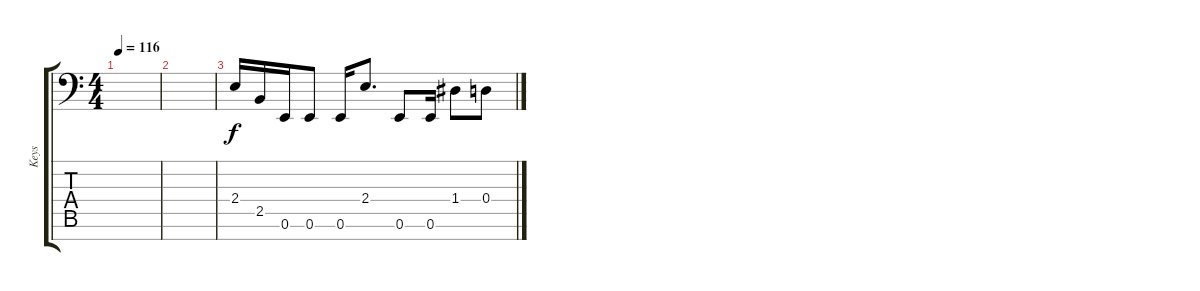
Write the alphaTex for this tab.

\track ("Keys" "Keys") {instrument lead2sawtooth}
\staff {score tabs}
\tuning (E4 B3 G3 D3 A2 E2 E1) {hide}
\ts (4 4)
\tempo 116
\clef f4
\ks c
|
|
2.4.16 2.5.16 0.6.16 0.6.8 0.6.16 2.4.8{d} 0.6.8 0.6.16 1.4.8 0.4.8
